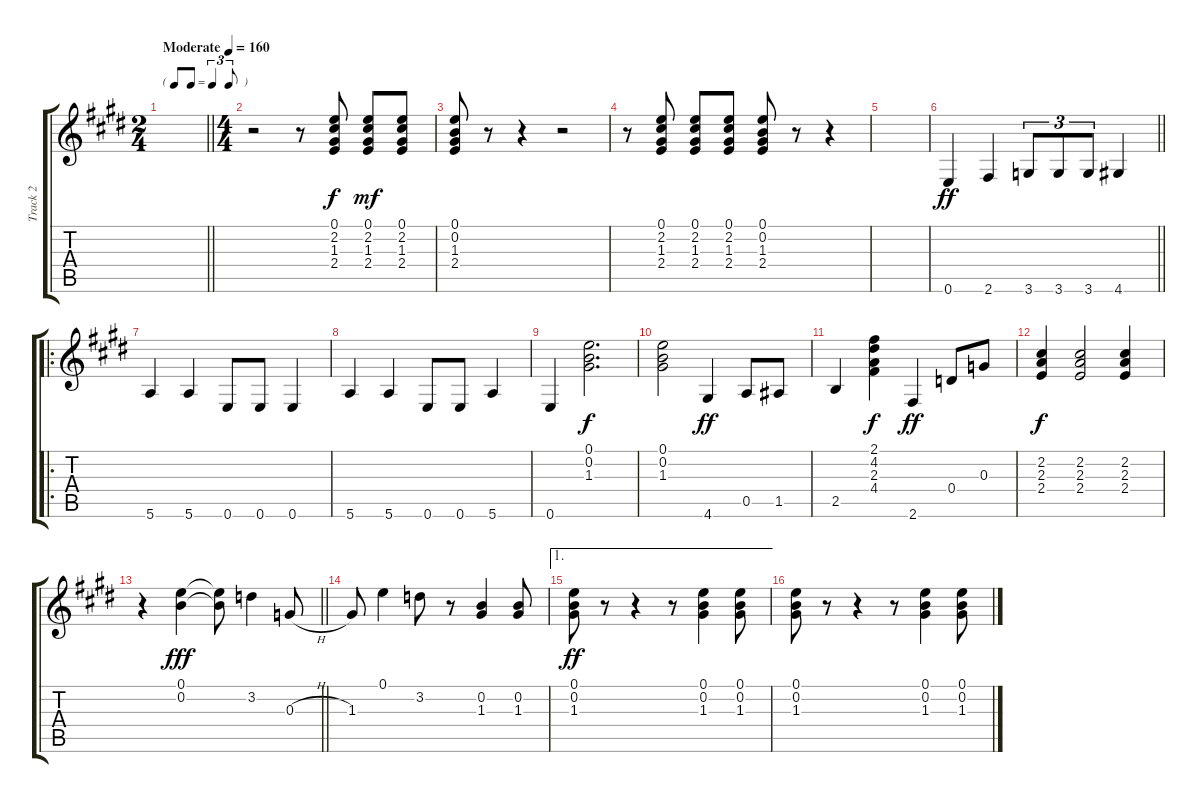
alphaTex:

\track ("Track 2" "Track 2") {instrument electricguitarjazz}
\staff {score tabs}
\tuning (E4 B3 G3 D3 A2 E2) {hide}
\ts (2 4)
\tf triplet8th
\tempo (160 "Moderate")
\clef g2
\barLineRight lightlight
\ks e
|
\ts (4 4)
r.2 r.8 (0.1 2.2 1.3 2.4).8 (0.1 2.2 1.3 2.4).8{dy mf} (0.1 2.2 1.3 2.4).8 |
(0.1 0.2 1.3 2.4).8 r.8 r.4 r.2 |
r.8 (0.1 2.2 1.3 2.4).8 (0.1 2.2 1.3 2.4).8 (0.1 2.2 1.3 2.4).8 (0.1 0.2 1.3 2.4).8 r.8 r.4 |
|
\barLineRight lightlight
0.6.4{dy ff} 2.6.4 3.6.8{tu (3 2)} 3.6.8{tu (3 2)} 3.6.8{tu (3 2)} 4.6.4 |
\ro
5.6.4 5.6.4 0.6.8 0.6.8 0.6.4 |
5.6.4 5.6.4 0.6.8 0.6.8 5.6.4 |
0.6.4 (0.1 0.2 1.3).2{d dy f} |
(0.1 0.2 1.3).2 4.6.4{dy ff} 0.5.8 1.5.8 |
2.5.4 (2.1 4.2 2.3 4.4).4{dy f} 2.6.4{dy ff} 0.4.8 0.3.8 |
(2.2 2.3 2.4).4{dy f} (2.2 2.3 2.4).2 (2.2 2.3 2.4).4 |
\barLineRight lightlight
r.4 (0.1 0.2).4{dy fff} (0.1{t} 0.2{t}).8 3.2.4 0.3{h}.8 |
1.3.8 0.1.4 3.2.8 r.8 (0.2 1.3).4 (0.2 1.3).8 |
\ae 1
(0.1 0.2 1.3).8{dy ff} r.8 r.4 r.8 (0.1 0.2 1.3).4 (0.1 0.2 1.3).8 |
(0.1 0.2 1.3).8 r.8 r.4 r.8 (0.1 0.2 1.3).4 (0.1 0.2 1.3).8
